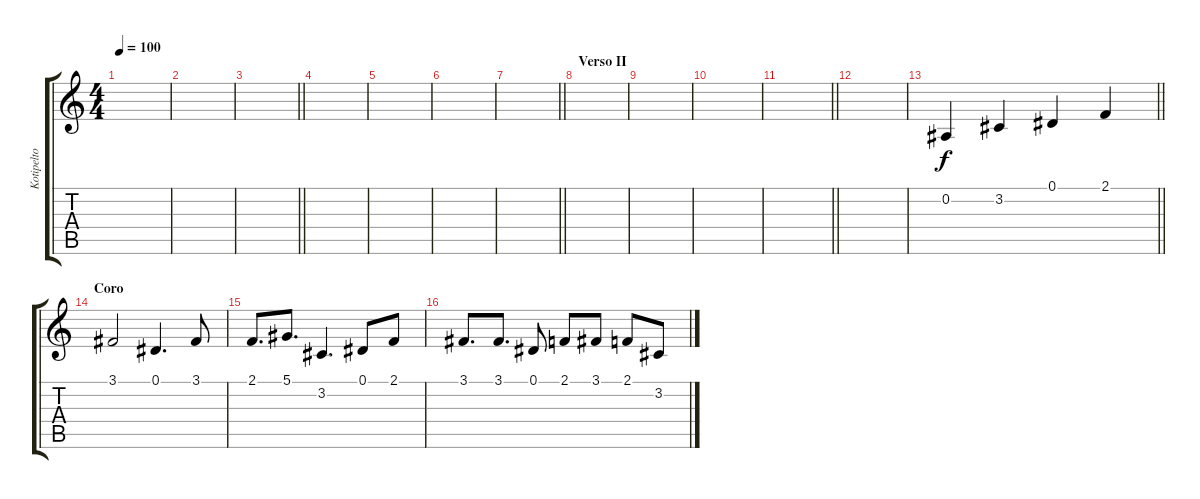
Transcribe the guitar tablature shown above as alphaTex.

\track ("Kotipelto" "Kotipelto") {instrument sopranosax}
\staff {score tabs}
\tuning (Eb4 Bb3 Gb3 Db3 Ab2 Eb2) {hide}
\ts (4 4)
\tempo 100
\clef g2
\ks c
|
|
\barLineRight lightlight
|
|
|
|
\barLineRight lightlight
|
\section ("" "Verso II")
|
|
|
\barLineRight lightlight
|
|
\barLineRight lightlight
0.2.4 3.2.4 0.1.4 2.1.4 |
\section ("" "Coro")
3.1.2 0.1.4{d} 3.1.8 |
2.1.8{d} 5.1.8{d} 3.2.4{d} 0.1.8 2.1.8 |
3.1.8{d} 3.1.8{d} 0.1.8 2.1.8 3.1.8 2.1.8 3.2.8
